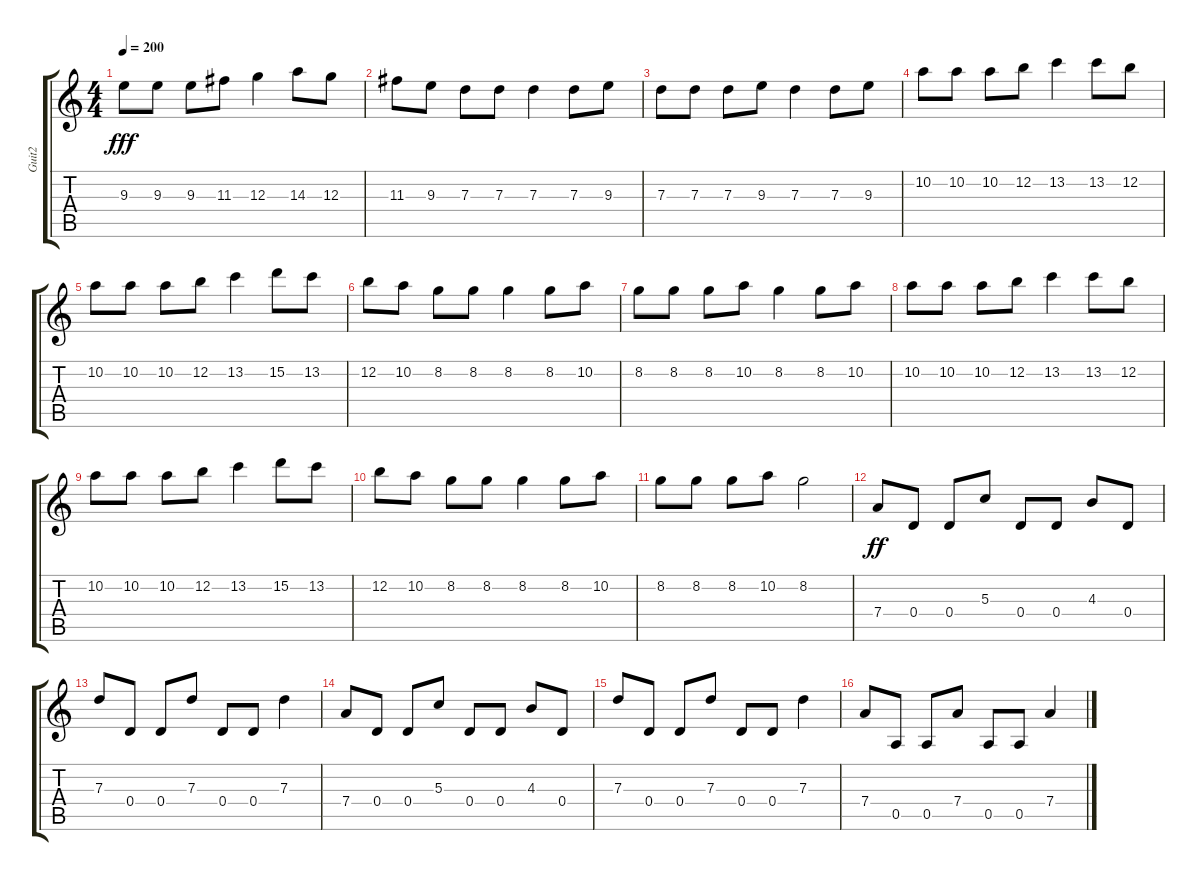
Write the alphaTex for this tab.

\track ("Guit2" "Guit2") {instrument acousticguitarsteel}
\staff {score tabs}
\tuning (E4 B3 G3 D3 A2 E2) {hide}
\ts (4 4)
\tempo 200
\clef g2
\ks c
9.3.8{dy fff} 9.3.8 9.3.8 11.3.8 12.3.4 14.3.8 12.3.8 |
11.3.8 9.3.8 7.3.8 7.3.8 7.3.4 7.3.8 9.3.8 |
7.3.8 7.3.8 7.3.8 9.3.8 7.3.4 7.3.8 9.3.8 |
10.2.8 10.2.8 10.2.8 12.2.8 13.2.4 13.2.8 12.2.8 |
10.2.8 10.2.8 10.2.8 12.2.8 13.2.4 15.2.8 13.2.8 |
12.2.8 10.2.8 8.2.8 8.2.8 8.2.4 8.2.8 10.2.8 |
8.2.8 8.2.8 8.2.8 10.2.8 8.2.4 8.2.8 10.2.8 |
10.2.8 10.2.8 10.2.8 12.2.8 13.2.4 13.2.8 12.2.8 |
10.2.8 10.2.8 10.2.8 12.2.8 13.2.4 15.2.8 13.2.8 |
12.2.8 10.2.8 8.2.8 8.2.8 8.2.4 8.2.8 10.2.8 |
8.2.8 8.2.8 8.2.8 10.2.8 8.2.2 |
7.4.8{dy ff} 0.4.8 0.4.8 5.3.8 0.4.8 0.4.8 4.3.8 0.4.8 |
7.3.8 0.4.8 0.4.8 7.3.8 0.4.8 0.4.8 7.3.4 |
7.4.8 0.4.8 0.4.8 5.3.8 0.4.8 0.4.8 4.3.8 0.4.8 |
7.3.8 0.4.8 0.4.8 7.3.8 0.4.8 0.4.8 7.3.4 |
7.4.8 0.5.8 0.5.8 7.4.8 0.5.8 0.5.8 7.4.4
